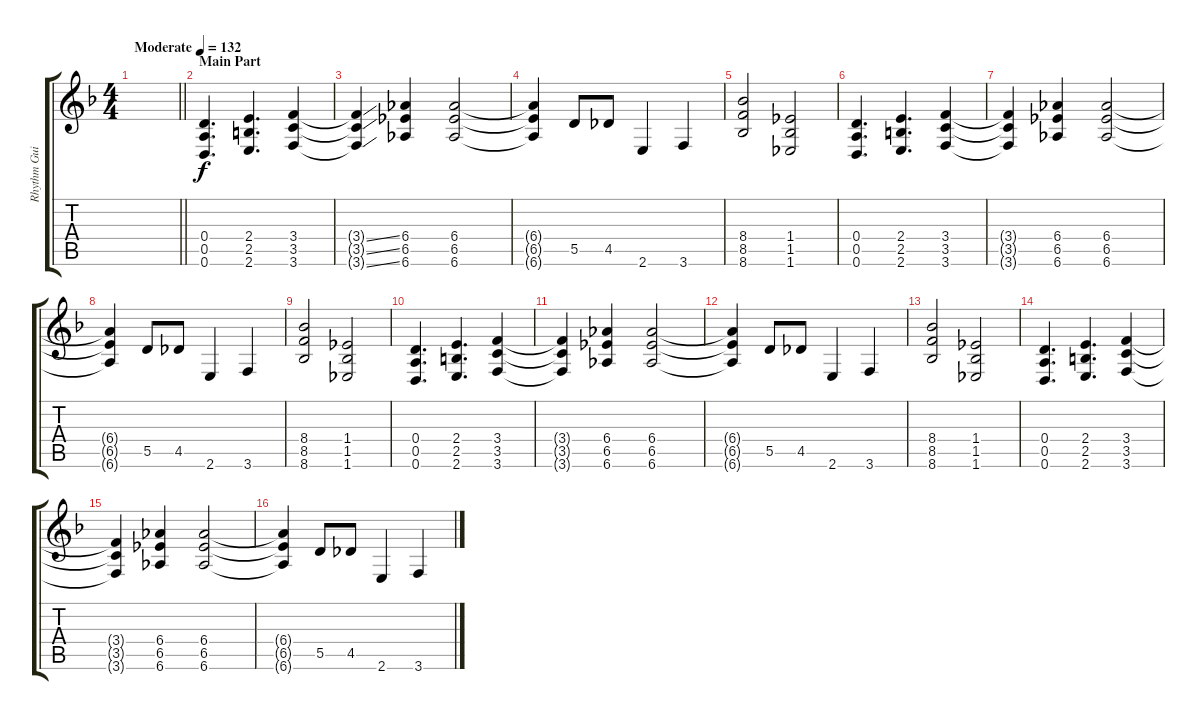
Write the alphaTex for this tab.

\track ("Rhythm Guitar" "Rhythm Gui") {instrument overdrivenguitar}
\staff {score tabs}
\tuning (E4 B3 G3 D3 A2 D2) {hide}
\ts (4 4)
\tempo (132 "Moderate")
\clef g2
\barLineRight lightlight
\ks dminor
|
\section ("" "Main Part")
(0.4 0.5 0.6).4{d} (2.4 2.5 2.6).4{d} (3.4 3.5 3.6).4 |
(3.4{ss t} 3.5{ss t} 3.6{ss t}).4 (6.4 6.5 6.6).4 (6.4 6.5 6.6).2 |
(6.4{t} 6.5{t} 6.6{t}).4 5.5.8 4.5.8 2.6.4 3.6.4 |
(8.4 8.5 8.6).2 (1.4 1.5 1.6).2 |
(0.4 0.5 0.6).4{d} (2.4 2.5 2.6).4{d} (3.4 3.5 3.6).4 |
(3.4{t} 3.5{t} 3.6{t}).4 (6.4 6.5 6.6).4 (6.4 6.5 6.6).2 |
(6.4{t} 6.5{t} 6.6{t}).4 5.5.8 4.5.8 2.6.4 3.6.4 |
(8.4 8.5 8.6).2 (1.4 1.5 1.6).2 |
(0.4 0.5 0.6).4{d} (2.4 2.5 2.6).4{d} (3.4 3.5 3.6).4 |
(3.4{t} 3.5{t} 3.6{t}).4 (6.4 6.5 6.6).4 (6.4 6.5 6.6).2 |
(6.4{t} 6.5{t} 6.6{t}).4 5.5.8 4.5.8 2.6.4 3.6.4 |
(8.4 8.5 8.6).2 (1.4 1.5 1.6).2 |
(0.4 0.5 0.6).4{d} (2.4 2.5 2.6).4{d} (3.4 3.5 3.6).4 |
(3.4{t} 3.5{t} 3.6{t}).4 (6.4 6.5 6.6).4 (6.4 6.5 6.6).2 |
(6.4{t} 6.5{t} 6.6{t}).4 5.5.8 4.5.8 2.6.4 3.6.4
